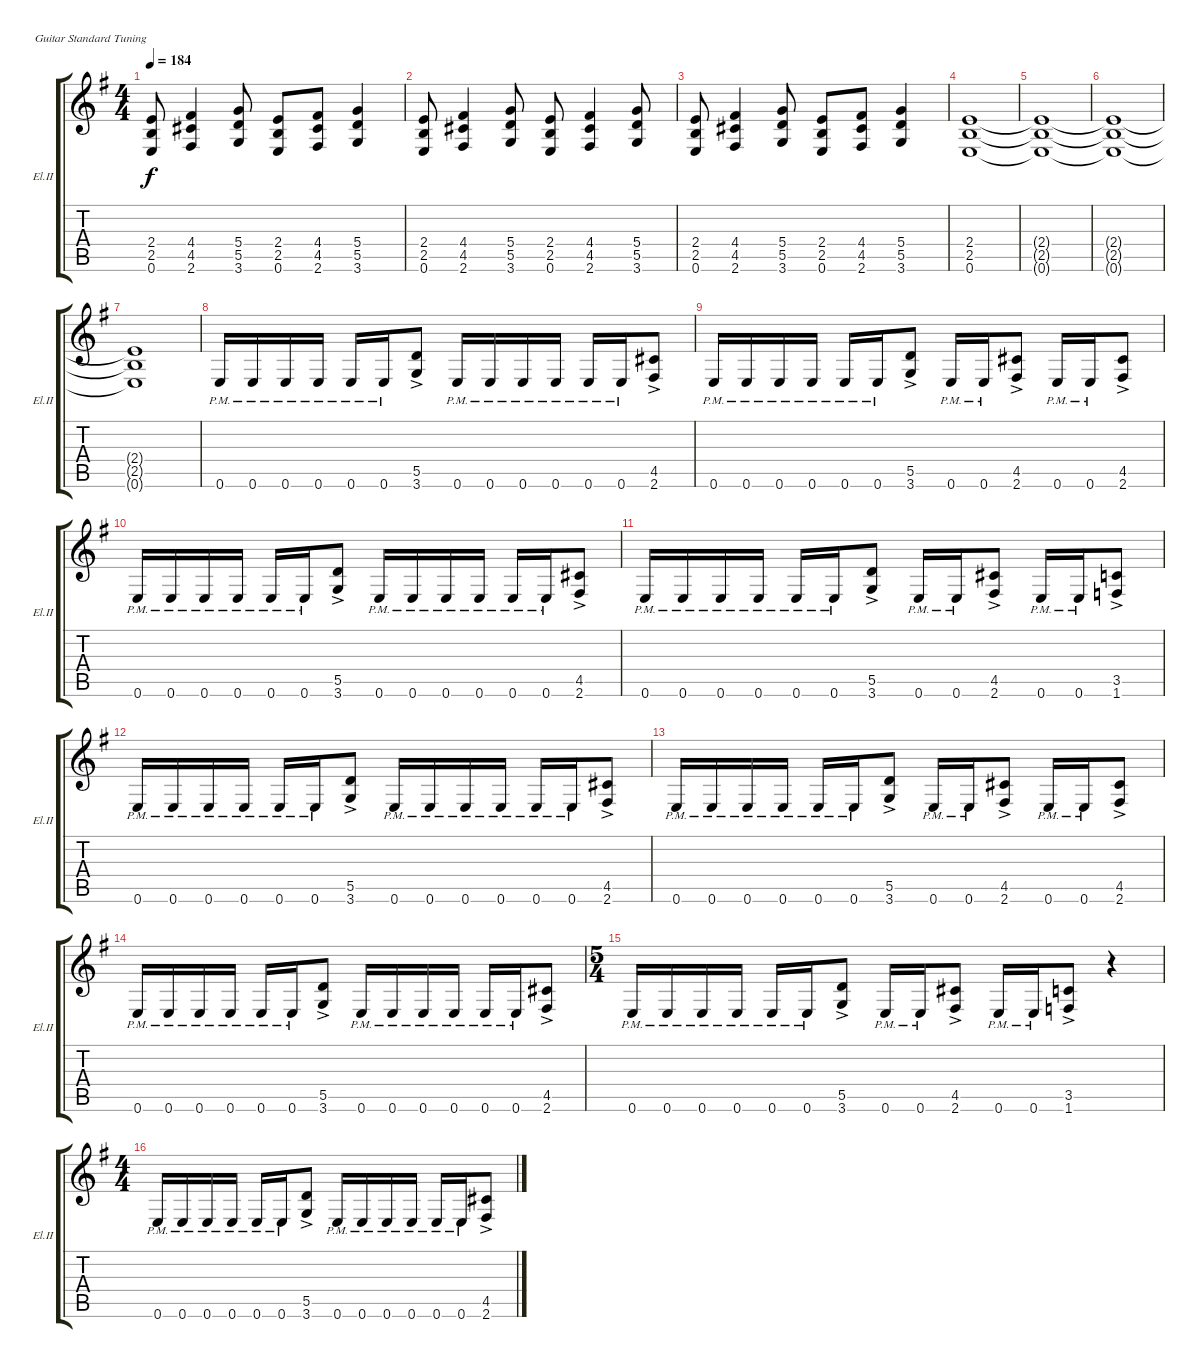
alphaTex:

\defaultSystemsLayout 4
\bracketExtendMode groupsimilarinstruments
\useSystemSignSeparator
\singleTrackTrackNamePolicy allsystems
\multiTrackTrackNamePolicy allsystems
\firstSystemTrackNameOrientation horizontal
\otherSystemsTrackNameOrientation horizontal
\track ("Guitar El.II" "El.II") {instrument distortionguitar}
\staff {score tabs}
\tuning (E4 B3 G3 D3 A2 E2)
\ts (4 4)
\tempo 184
\clef g2
\ks eminor
(0.6 2.5 2.4).8{dy f} (4.4 4.5 2.6).4 (5.4 5.5 3.6).8 (0.6 2.5 2.4).8 (4.4 4.5 2.6).8 (5.4 5.5 3.6).4 |
(0.6 2.5 2.4).8 (4.4 4.5 2.6).4 (5.4 5.5 3.6).8 (0.6 2.5 2.4).8 (4.4 4.5 2.6).4 (5.4 5.5 3.6).8 |
(0.6 2.5 2.4).8 (4.4 4.5 2.6).4 (5.4 5.5 3.6).8 (0.6 2.5 2.4).8 (4.4 4.5 2.6).8 (5.4 5.5 3.6).4 |
(0.6 2.5 2.4).1 |
(0.6{t} 2.5{t} 2.4{t}).1 |
(0.6{t} 2.5{t} 2.4{t}).1 |
(0.6{t} 2.5{t} 2.4{t}).1 |
0.6{pm}.16 0.6{pm}.16 0.6{pm}.16 0.6{pm}.16 0.6{pm}.16 0.6{pm}.16 (3.6{ac} 5.5{ac}).8 0.6{pm}.16 0.6{pm}.16 0.6{pm}.16 0.6{pm}.16 0.6{pm}.16 0.6{pm}.16 (2.6{ac} 4.5{ac}).8 |
0.6{pm}.16 0.6{pm}.16 0.6{pm}.16 0.6{pm}.16 0.6{pm}.16 0.6{pm}.16 (3.6{ac} 5.5{ac}).8 0.6{pm}.16 0.6{pm}.16 (2.6{ac} 4.5{ac}).8 0.6{pm}.16 0.6{pm}.16 (2.6{ac} 4.5{ac}).8 |
0.6{pm}.16 0.6{pm}.16 0.6{pm}.16 0.6{pm}.16 0.6{pm}.16 0.6{pm}.16 (3.6{ac} 5.5{ac}).8 0.6{pm}.16 0.6{pm}.16 0.6{pm}.16 0.6{pm}.16 0.6{pm}.16 0.6{pm}.16 (2.6{ac} 4.5{ac}).8 |
0.6{pm}.16 0.6{pm}.16 0.6{pm}.16 0.6{pm}.16 0.6{pm}.16 0.6{pm}.16 (3.6{ac} 5.5{ac}).8 0.6{pm}.16 0.6{pm}.16 (2.6{ac} 4.5{ac}).8 0.6{pm}.16 0.6{pm}.16 (1.6{ac} 3.5{ac}).8 |
\beaming (8 2 2 2 2 2)
0.6{pm}.16 0.6{pm}.16 0.6{pm}.16 0.6{pm}.16 0.6{pm}.16 0.6{pm}.16 (3.6{ac} 5.5{ac}).8 0.6{pm}.16 0.6{pm}.16 0.6{pm}.16 0.6{pm}.16 0.6{pm}.16 0.6{pm}.16 (2.6{ac} 4.5{ac}).8 |
0.6{pm}.16 0.6{pm}.16 0.6{pm}.16 0.6{pm}.16 0.6{pm}.16 0.6{pm}.16 (3.6{ac} 5.5{ac}).8 0.6{pm}.16 0.6{pm}.16 (2.6{ac} 4.5{ac}).8 0.6{pm}.16 0.6{pm}.16 (2.6{ac} 4.5{ac}).8 |
0.6{pm}.16 0.6{pm}.16 0.6{pm}.16 0.6{pm}.16 0.6{pm}.16 0.6{pm}.16 (3.6{ac} 5.5{ac}).8 0.6{pm}.16 0.6{pm}.16 0.6{pm}.16 0.6{pm}.16 0.6{pm}.16 0.6{pm}.16 (2.6{ac} 4.5{ac}).8 |
\ts (5 4)
\beaming (8 2 2 2 2 2)
0.6{pm}.16 0.6{pm}.16 0.6{pm}.16 0.6{pm}.16 0.6{pm}.16 0.6{pm}.16 (3.6{ac} 5.5{ac}).8 0.6{pm}.16 0.6{pm}.16 (2.6{ac} 4.5{ac}).8 0.6{pm}.16 0.6{pm}.16 (1.6{ac} 3.5{ac}).8 r.4 |
\ts (4 4)
0.6{pm}.16 0.6{pm}.16 0.6{pm}.16 0.6{pm}.16 0.6{pm}.16 0.6{pm}.16 (3.6{ac} 5.5{ac}).8 0.6{pm}.16 0.6{pm}.16 0.6{pm}.16 0.6{pm}.16 0.6{pm}.16 0.6{pm}.16 (2.6{ac} 4.5{ac}).8
